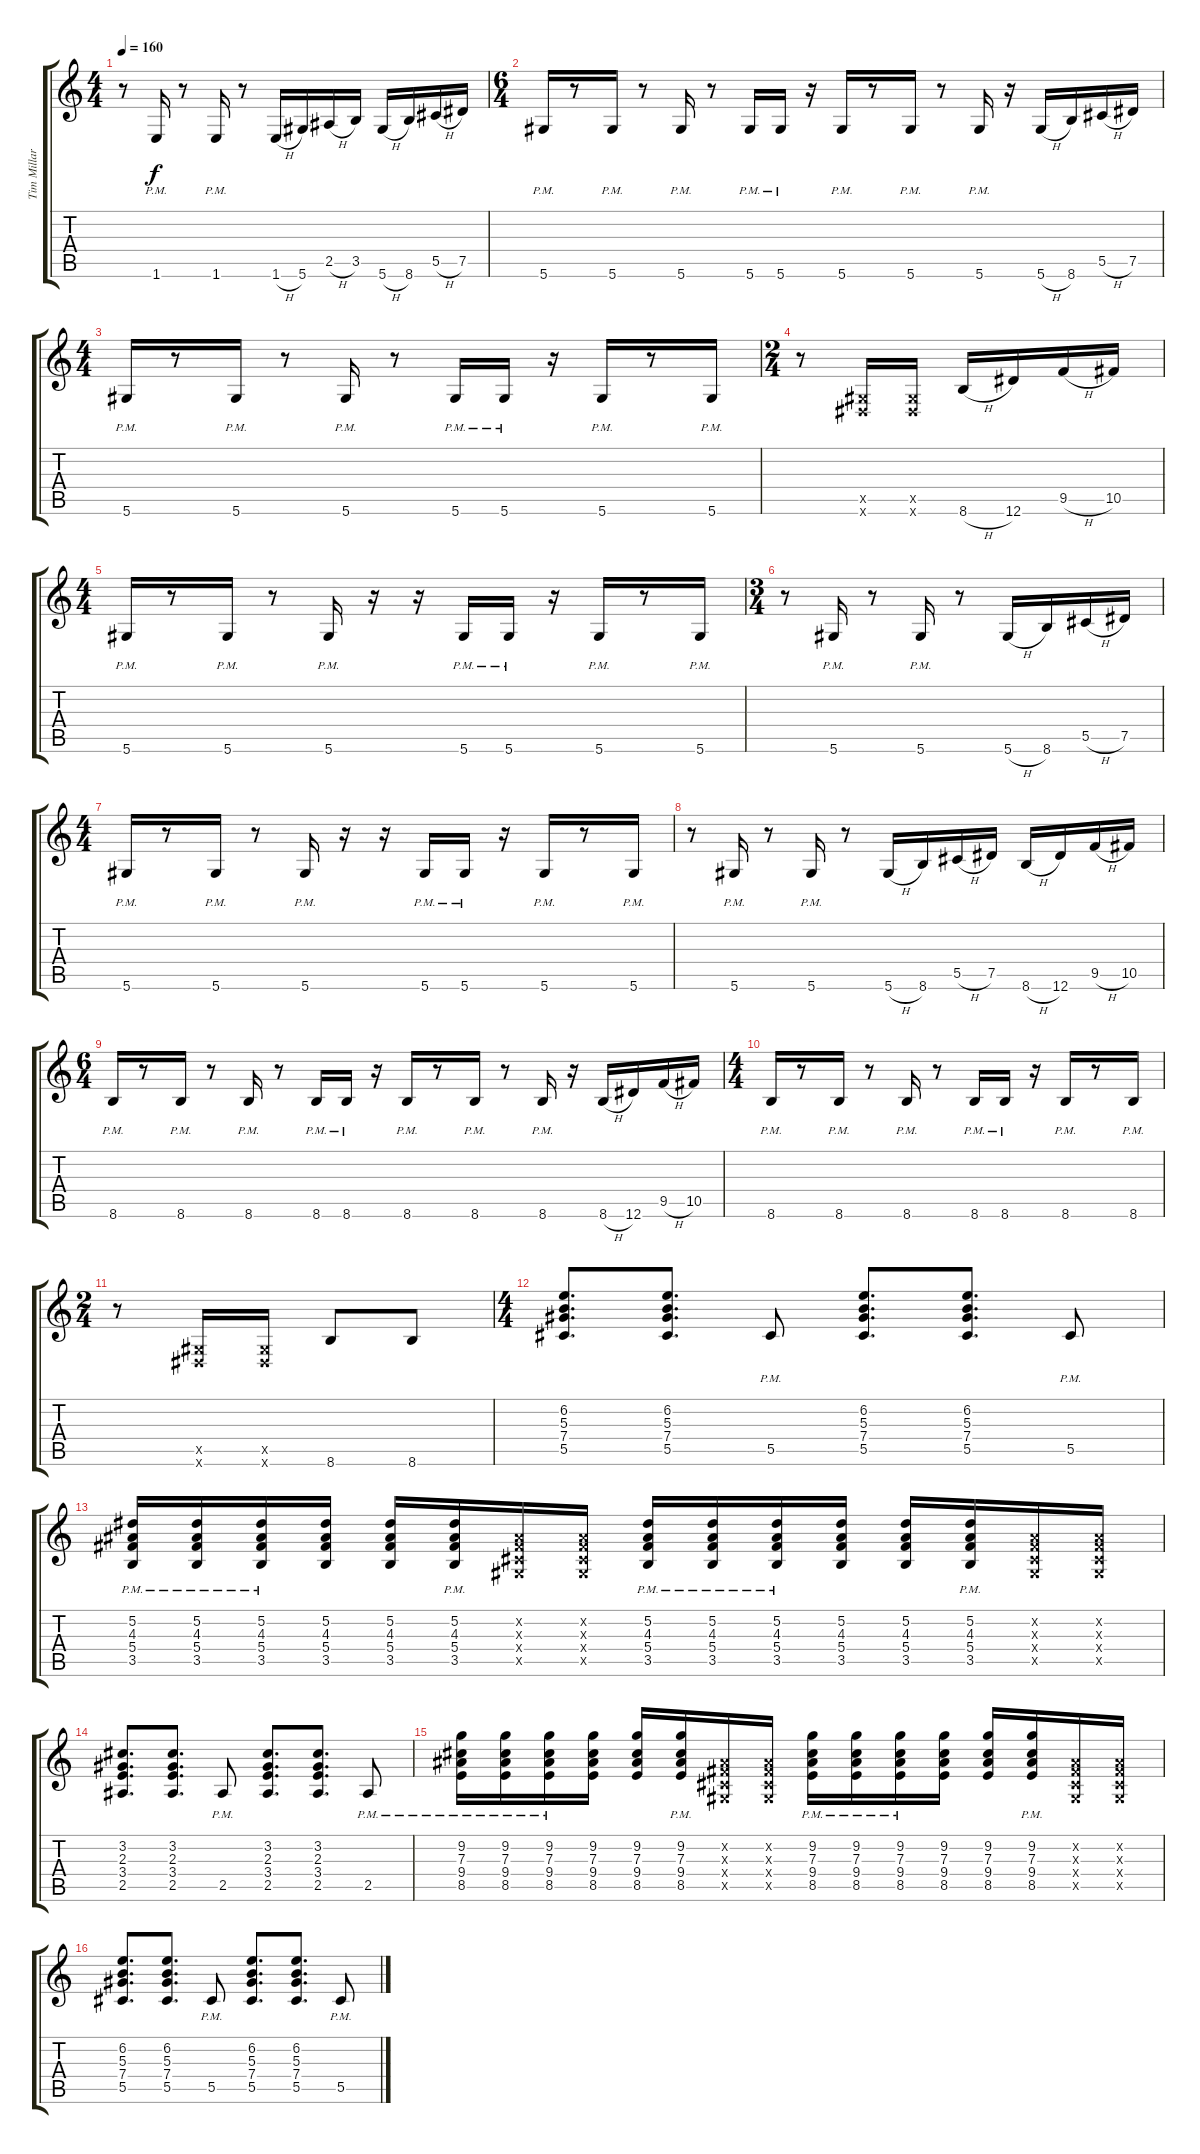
\track ("Tim Millar" "Tim Millar") {instrument distortionguitar}
\staff {score tabs}
\tuning (Eb4 Bb3 Gb3 Db3 Ab2 Eb2) {hide}
\ts (4 4)
\tempo 160
\clef g2
\ks c
r.8{dy f} 1.6{pm}.16 r.8 1.6{pm}.16 r.8 1.6{h}.16 5.6.16 2.5{h}.16 3.5.16 5.6{h}.16 8.6.16 5.5{h}.16 7.5.16 |
\ts (6 4)
5.6{pm}.16 r.8 5.6{pm}.16 r.8 5.6{pm}.16 r.8 5.6{pm}.16 5.6{pm}.16 r.16 5.6{pm}.16 r.8 5.6{pm}.16 r.8 5.6{pm}.16 r.16 5.6{h}.16 8.6.16 5.5{h}.16 7.5.16 |
\ts (4 4)
5.6{pm}.16 r.8 5.6{pm}.16 r.8 5.6{pm}.16 r.8 5.6{pm}.16 5.6{pm}.16 r.16 5.6{pm}.16 r.8 5.6{pm}.16 |
\ts (2 4)
r.8 (0.5{x} 0.6{x}).16 (0.5{x} 0.6{x}).16 8.6{h}.16 12.6.16 9.5{h}.16 10.5.16 |
\ts (4 4)
5.6{pm}.16 r.8 5.6{pm}.16 r.8 5.6{pm}.16 r.16 r.16 5.6{pm}.16 5.6{pm}.16 r.16 5.6{pm}.16 r.8 5.6{pm}.16 |
\ts (3 4)
r.8 5.6{pm}.16 r.8 5.6{pm}.16 r.8 5.6{h}.16 8.6.16 5.5{h}.16 7.5.16 |
\ts (4 4)
5.6{pm}.16 r.8 5.6{pm}.16 r.8 5.6{pm}.16 r.16 r.16 5.6{pm}.16 5.6{pm}.16 r.16 5.6{pm}.16 r.8 5.6{pm}.16 |
r.8 5.6{pm}.16 r.8 5.6{pm}.16 r.8 5.6{h}.16 8.6.16 5.5{h}.16 7.5.16 8.6{h}.16 12.6.16 9.5{h}.16 10.5.16 |
\ts (6 4)
8.6{pm}.16 r.8 8.6{pm}.16 r.8 8.6{pm}.16 r.8 8.6{pm}.16 8.6{pm}.16 r.16 8.6{pm}.16 r.8 8.6{pm}.16 r.8 8.6{pm}.16 r.16 8.6{h}.16 12.6.16 9.5{h}.16 10.5.16 |
\ts (4 4)
8.6{pm}.16 r.8 8.6{pm}.16 r.8 8.6{pm}.16 r.8 8.6{pm}.16 8.6{pm}.16 r.16 8.6{pm}.16 r.8 8.6{pm}.16 |
\ts (2 4)
r.8 (0.5{x} 0.6{x}).16 (0.5{x} 0.6{x}).16 8.6.8 8.6.8 |
\ts (4 4)
(6.2 5.3 7.4 5.5).8{d} (6.2 5.3 7.4 5.5).8{d} 5.5{pm}.8 (6.2 5.3 7.4 5.5).8{d} (6.2 5.3 7.4 5.5).8{d} 5.5{pm}.8 |
(5.2{pm} 4.3 5.4 3.5).16 (5.2{pm} 4.3 5.4 3.5).16 (5.2{pm} 4.3 5.4 3.5).16 (5.2 4.3 5.4 3.5).16 (5.2 4.3 5.4 3.5).16 (5.2 4.3 5.4 3.5{pm}).16 (0.2{x} 0.3{x} 0.4{x} 0.5{x}).16 (0.2{x} 0.3{x} 0.4{x} 0.5{x}).16 (5.2{pm} 4.3 5.4 3.5).16 (5.2{pm} 4.3 5.4 3.5).16 (5.2{pm} 4.3 5.4 3.5).16 (5.2 4.3 5.4 3.5).16 (5.2 4.3 5.4 3.5).16 (5.2 4.3 5.4 3.5{pm}).16 (0.2{x} 0.3{x} 0.4{x} 0.5{x}).16 (0.2{x} 0.3{x} 0.4{x} 0.5{x}).16 |
(3.2 2.3 3.4 2.5).8{d} (3.2 2.3 3.4 2.5).8{d} 2.5{pm}.8 (3.2 2.3 3.4 2.5).8{d} (3.2 2.3 3.4 2.5).8{d} 2.5{pm}.8 |
(9.2{pm} 7.3 9.4 8.5).16 (9.2{pm} 7.3 9.4 8.5).16 (9.2{pm} 7.3 9.4 8.5).16 (9.2 7.3 9.4 8.5).16 (9.2 7.3 9.4 8.5).16 (9.2 7.3 9.4 8.5{pm}).16 (0.2{x} 0.3{x} 0.4{x} 0.5{x}).16 (0.2{x} 0.3{x} 0.4{x} 0.5{x}).16 (9.2{pm} 7.3 9.4 8.5).16 (9.2{pm} 7.3 9.4 8.5).16 (9.2{pm} 7.3 9.4 8.5).16 (9.2 7.3 9.4 8.5).16 (9.2 7.3 9.4 8.5).16 (9.2 7.3 9.4 8.5{pm}).16 (0.2{x} 0.3{x} 0.4{x} 0.5{x}).16 (0.2{x} 0.3{x} 0.4{x} 0.5{x}).16 |
(6.2 5.3 7.4 5.5).8{d} (6.2 5.3 7.4 5.5).8{d} 5.5{pm}.8 (6.2 5.3 7.4 5.5).8{d} (6.2 5.3 7.4 5.5).8{d} 5.5{pm}.8
